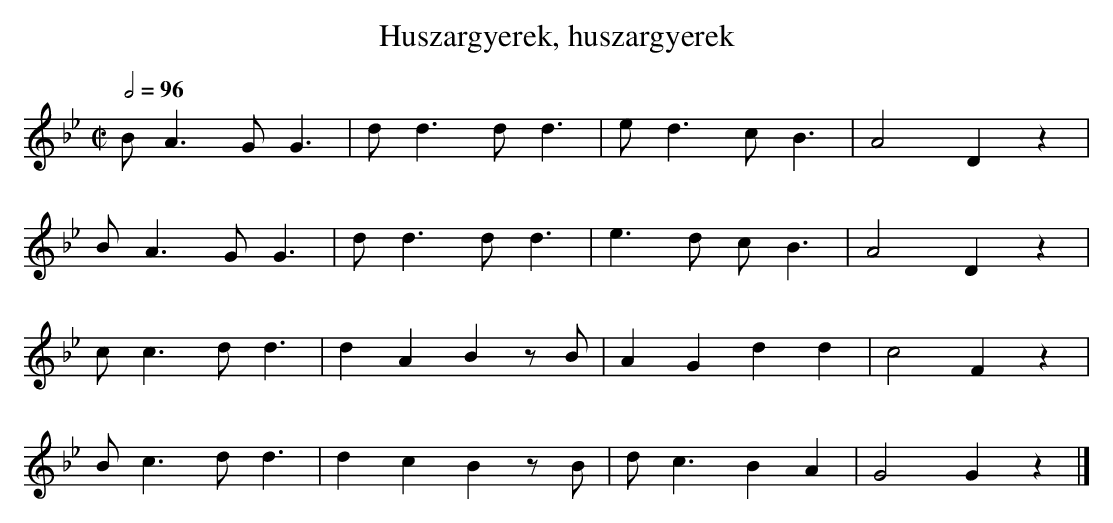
X:1
T:Huszargyerek, huszargyerek
M:C|
L:1/8
Q:1/2=96
K:GMin
BA3 GG3|dd3  dd3  |ed3  cB3 |A4 D2 z2 |
BA3 GG3|dd3  dd3  |e3 d cB3 |A4 D2 z2 |
cc3 dd3|d2A2 B2 zB|A2G2 d2d2|c4 F2 z2 |
Bc3 dd3|d2c2 B2 zB|dc3  B2A2|G4 G2 z2|]

The verse of this song is TTST-pentachordal with just one outlying note,
the low E.  Like "Katie Bairdie", the second part has been extended in
range:
